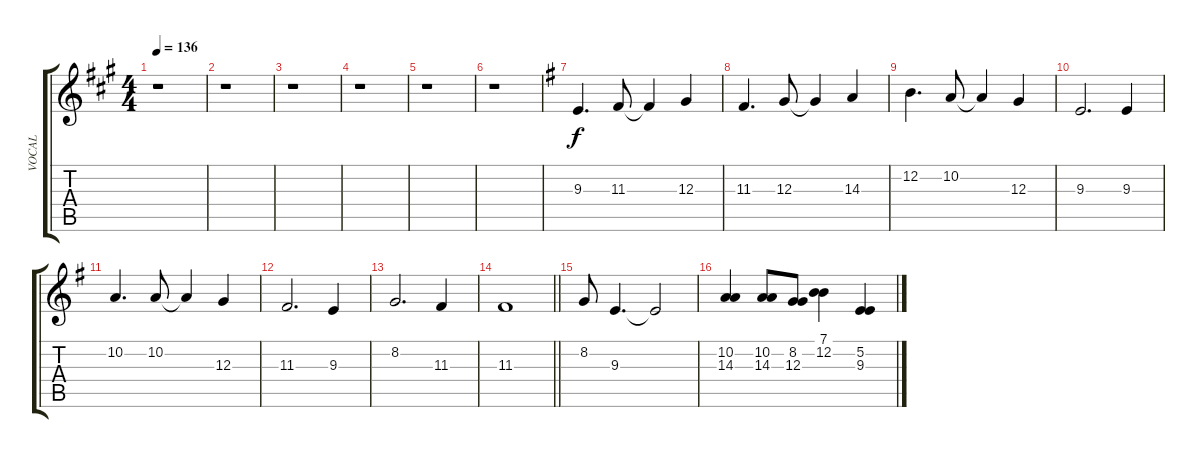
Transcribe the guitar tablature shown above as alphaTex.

\track ("VOCAL" "VOCAL") {instrument stringensemble1}
\staff {score tabs}
\tuning (E4 B3 G3 D3 A2 E2) {hide}
\ts (4 4)
\tempo 136
\clef g2
\ks f#minor
r.1{dy f} |
r.1 |
r.1 |
r.1 |
r.1 |
r.1 |
\ks eminor
9.3.4{d} 11.3.8 11.3{t}.4 12.3.4 |
11.3.4{d} 12.3.8 12.3{t}.4 14.3.4 |
12.2.4{d} 10.2.8 10.2{t}.4 12.3.4 |
9.3.2{d} 9.3.4 |
10.2.4{d} 10.2.8 10.2{t}.4 12.3.4 |
11.3.2{d} 9.3.4 |
8.2.2{d} 11.3.4 |
\barLineRight lightlight
11.3.1 |
8.2.8 9.3.4{d} 9.3{t}.2 |
(10.2 14.3).4 (10.2 14.3).8 (8.2 12.3).8 (7.1 12.2).4 (5.2 9.3).4
